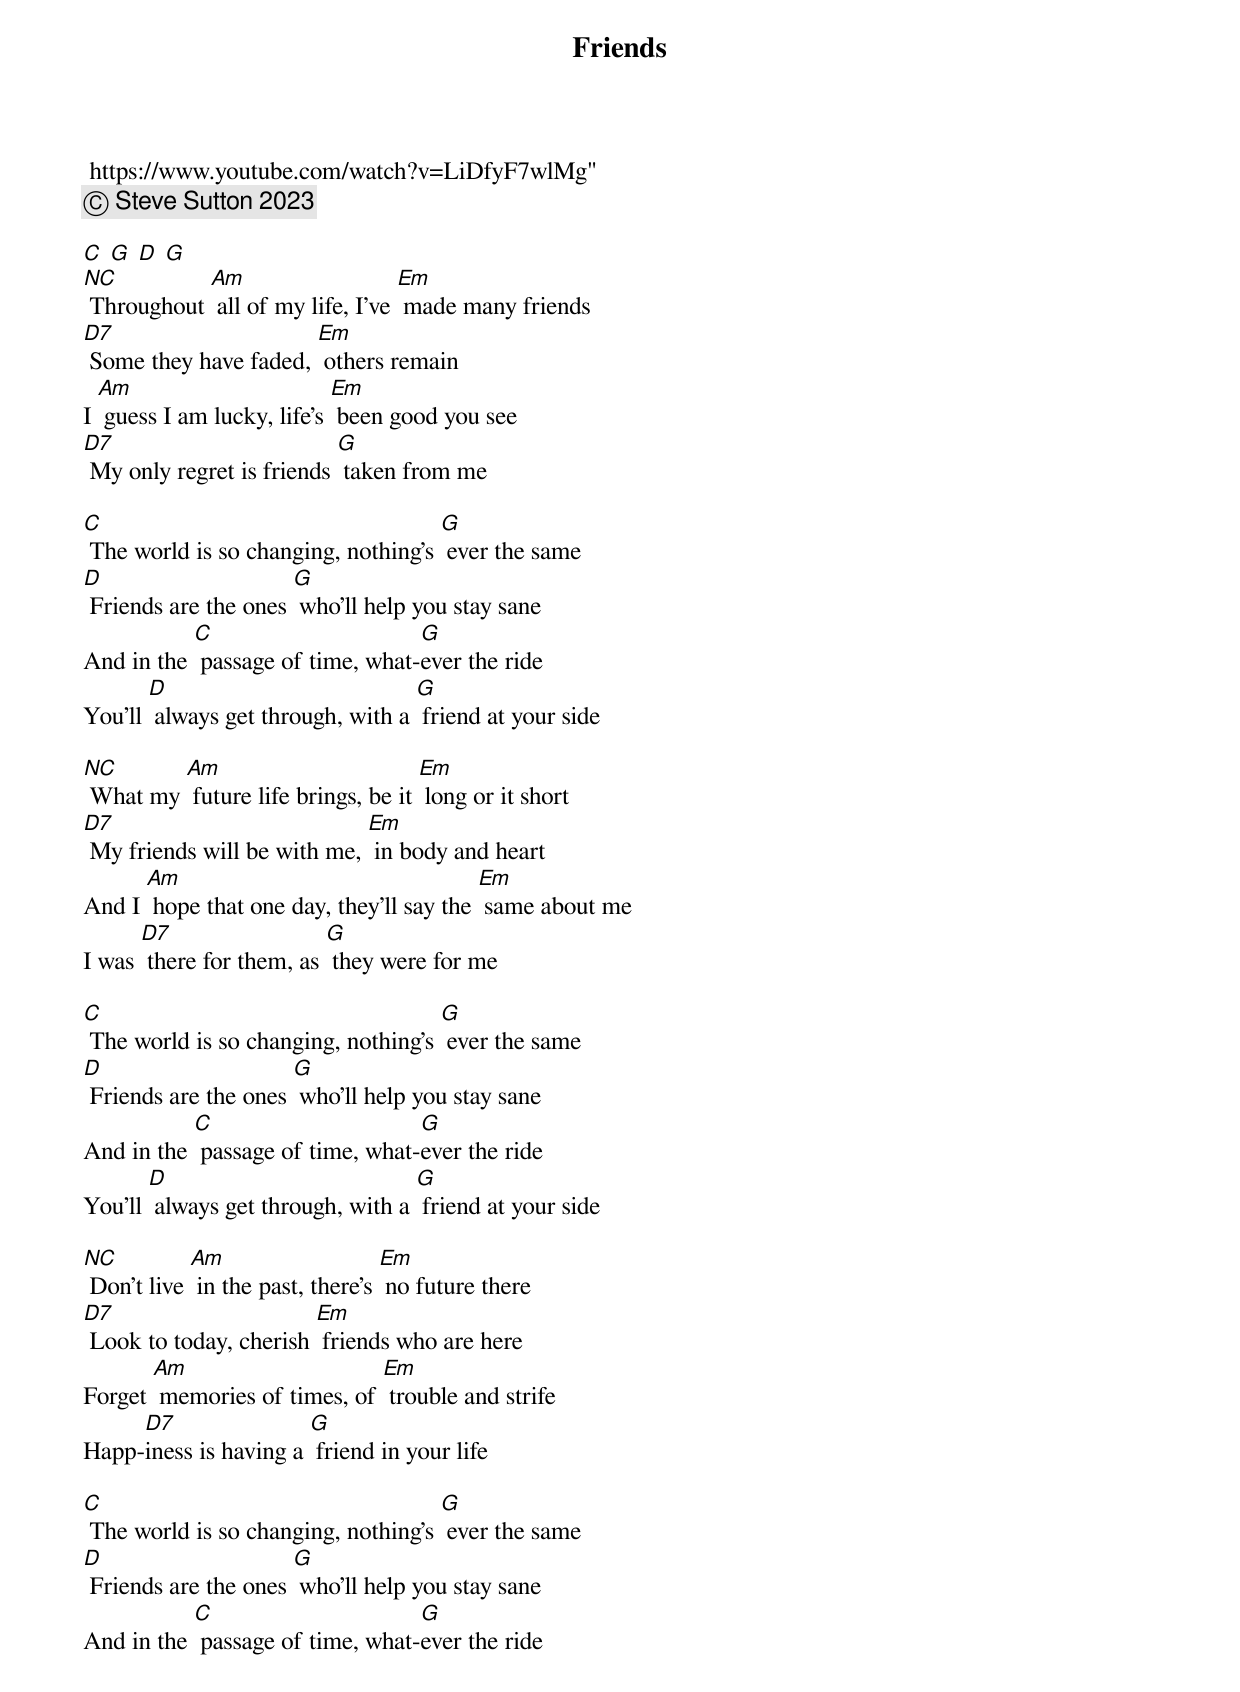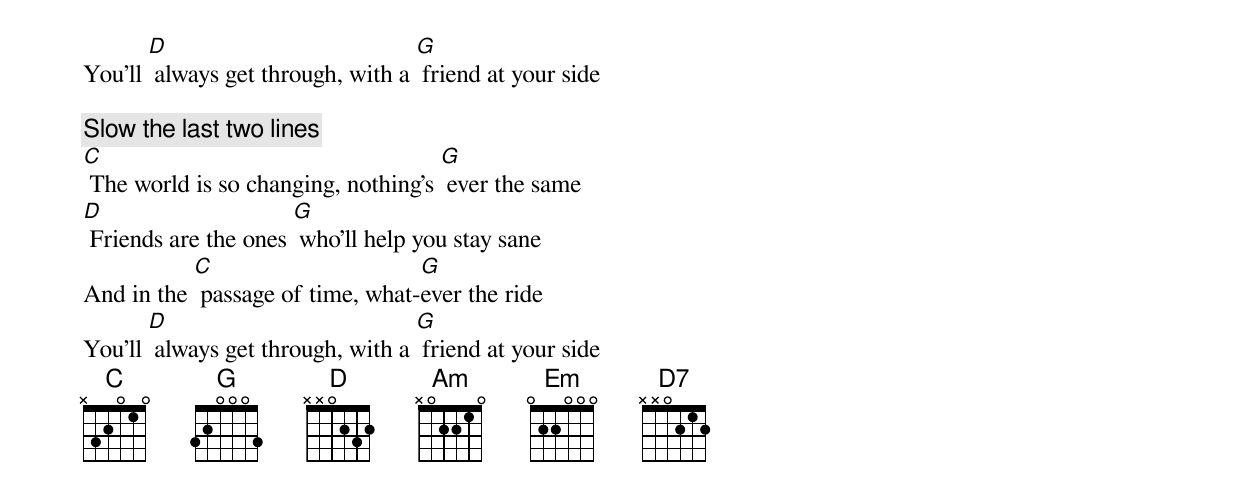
{t:Friends}
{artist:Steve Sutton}
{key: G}
 https://www.youtube.com/watch?v=LiDfyF7wlMg"
{c:Ⓒ Steve Sutton 2023}

[C] [G] [D] [G]
[NC] Throughout [Am] all of my life, I’ve [Em] made many friends
[D7] Some they have faded, [Em] others remain
I [Am] guess I am lucky, life’s [Em] been good you see
[D7] My only regret is friends [G] taken from me

[C] The world is so changing, nothing’s [G] ever the same
[D] Friends are the ones [G] who’ll help you stay sane
And in the [C] passage of time, what-[G]ever the ride
You’ll [D] always get through, with a [G] friend at your side

[NC] What my [Am] future life brings, be it [Em] long or it short
[D7] My friends will be with me, [Em] in body and heart
And I [Am] hope that one day, they’ll say the [Em] same about me
I was [D7] there for them, as [G] they were for me

[C] The world is so changing, nothing’s [G] ever the same
[D] Friends are the ones [G] who’ll help you stay sane
And in the [C] passage of time, what-[G]ever the ride
You’ll [D] always get through, with a [G] friend at your side

[NC] Don’t live [Am] in the past, there’s [Em] no future there
[D7] Look to today, cherish [Em] friends who are here
Forget [Am] memories of times, of [Em] trouble and strife
Happ-[D7]iness is having a [G] friend in your life

[C] The world is so changing, nothing’s [G] ever the same
[D] Friends are the ones [G] who’ll help you stay sane
And in the [C] passage of time, what-[G]ever the ride
You’ll [D] always get through, with a [G] friend at your side

{c:Slow the last two lines }
[C] The world is so changing, nothing’s [G] ever the same
[D] Friends are the ones [G] who’ll help you stay sane
And in the [C] passage of time, what-[G]ever the ride
You’ll [D] always get through, with a [G] friend at your side
